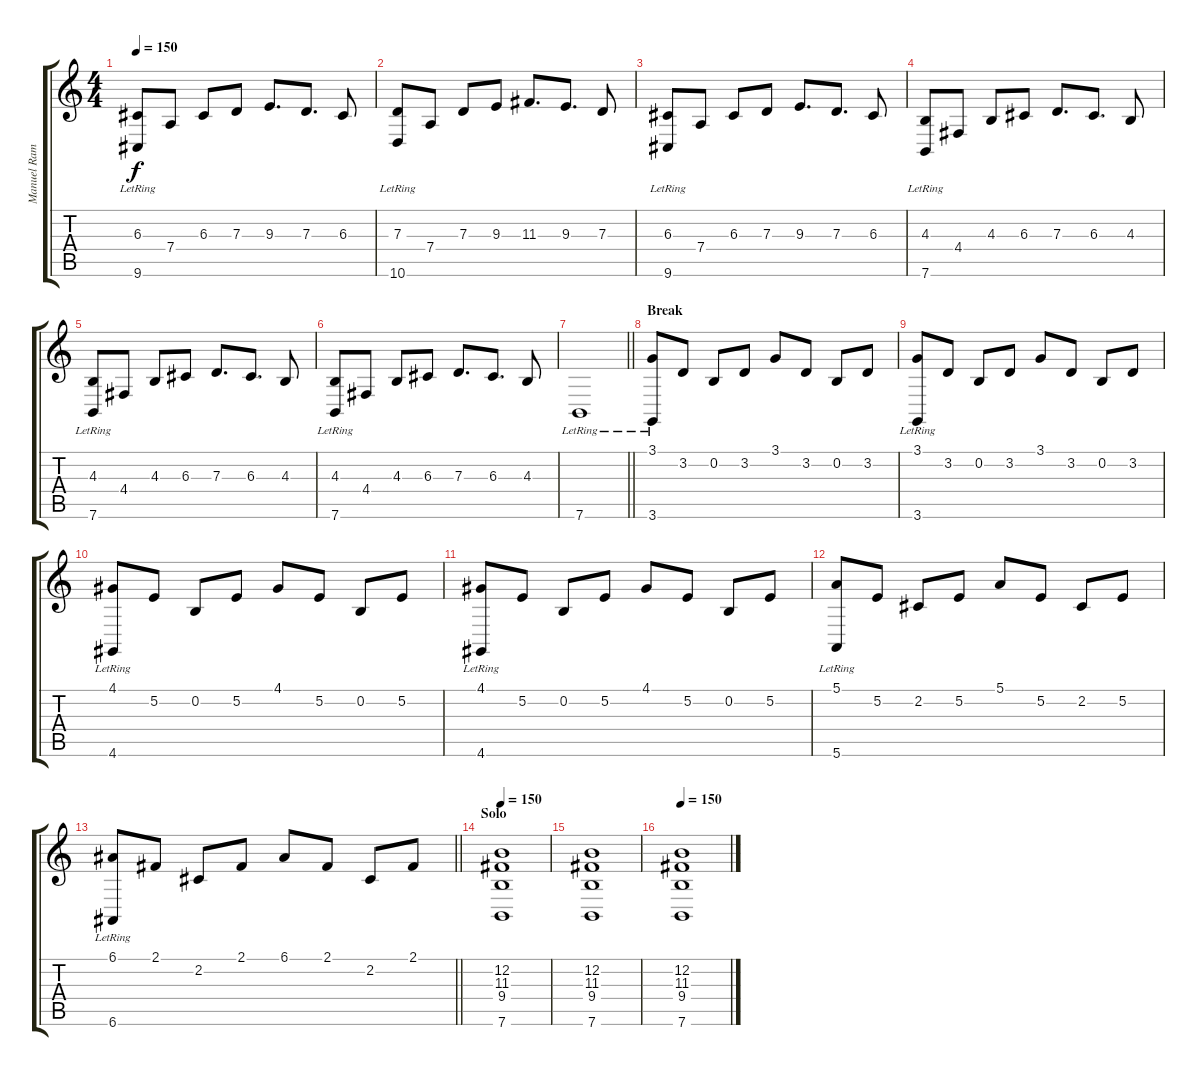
\track ("Manuel Ramil" "Manuel Ram") {instrument stringensemble1}
\staff {score tabs}
\tuning (E4 B3 G3 D3 A2 E2) {hide}
\ts (4 4)
\tempo 150
\clef g2
\ks c
(6.3 9.6{lr}).8{dy f} 7.4.8 6.3.8 7.3.8 9.3.8{d} 7.3.8{d} 6.3.8 |
(7.3 10.6{lr}).8 7.4.8 7.3.8 9.3.8 11.3.8{d} 9.3.8{d} 7.3.8 |
(6.3 9.6{lr}).8 7.4.8 6.3.8 7.3.8 9.3.8{d} 7.3.8{d} 6.3.8 |
(4.3 7.6{lr}).8 4.4.8 4.3.8 6.3.8 7.3.8{d} 6.3.8{d} 4.3.8 |
(4.3 7.6{lr}).8 4.4.8 4.3.8 6.3.8 7.3.8{d} 6.3.8{d} 4.3.8 |
(4.3 7.6{lr}).8 4.4.8 4.3.8 6.3.8 7.3.8{d} 6.3.8{d} 4.3.8 |
\barLineRight lightlight
7.6{lr}.1 |
\section ("" "Break")
(3.1 3.6{lr}).8 3.2.8 0.2.8 3.2.8 3.1.8 3.2.8 0.2.8 3.2.8 |
(3.1 3.6{lr}).8 3.2.8 0.2.8 3.2.8 3.1.8 3.2.8 0.2.8 3.2.8 |
(4.1 4.6{lr}).8 5.2.8 0.2.8 5.2.8 4.1.8 5.2.8 0.2.8 5.2.8 |
(4.1 4.6{lr}).8 5.2.8 0.2.8 5.2.8 4.1.8 5.2.8 0.2.8 5.2.8 |
(5.1 5.6{lr}).8 5.2.8 2.2.8 5.2.8 5.1.8 5.2.8 2.2.8 5.2.8 |
\barLineRight lightlight
(6.1 6.6{lr}).8 2.1.8 2.2.8 2.1.8 6.1.8 2.1.8 2.2.8 2.1.8 |
\section ("" "Solo")
\tempo 150
(12.2 11.3 9.4 7.6).1 |
(12.2 11.3 9.4 7.6).1 |
\tempo 150
(12.2 11.3 9.4 7.6).1
